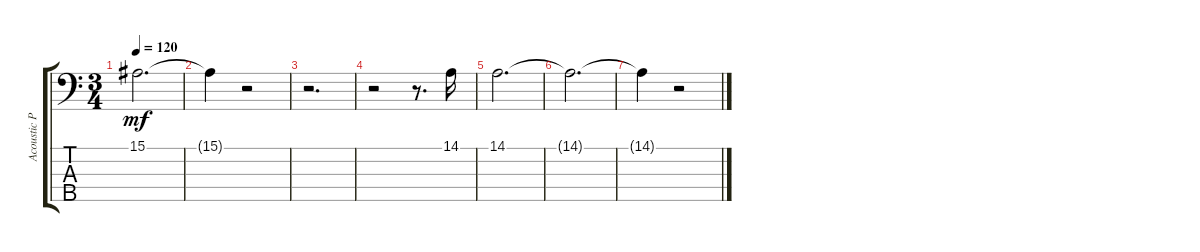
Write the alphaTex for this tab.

\track ("Acoustic Piano (Staff 2)" "Acoustic P") {instrument acousticgrandpiano}
\staff {score tabs}
\tuning (G2 D2 A1 E1 B0) {hide}
\ts (3 4)
\tempo 120
\clef f4
\ks aminor
15.1.2{d dy mf} |
15.1{t}.4 r.2 |
r.2{d} |
r.2 r.8{d} 14.1.16 |
14.1.2{d} |
14.1{t}.2{d} |
14.1{t}.4 r.2
